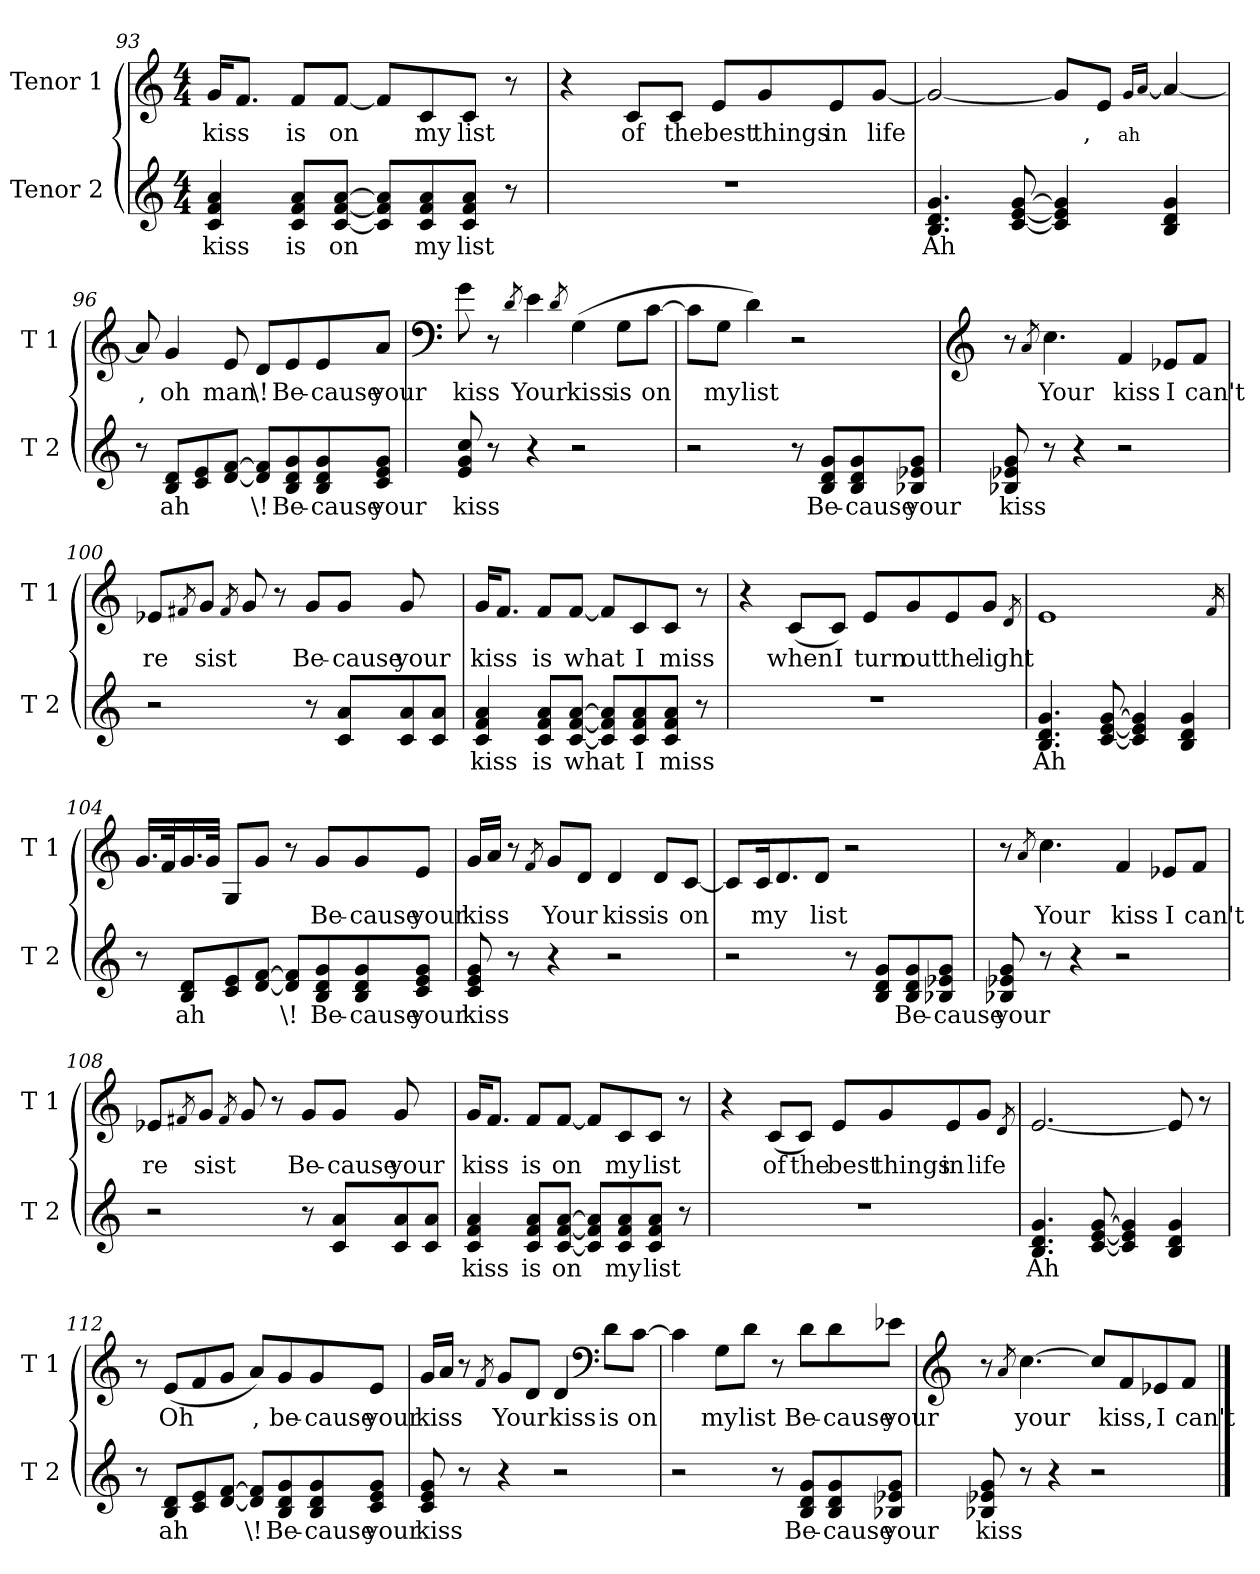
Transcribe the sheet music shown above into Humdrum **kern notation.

**kern	**text	**kern	**text
*part2	*part2	*part1	*part1
*staff2	*staff2	*staff1	*staff1
*I"Tenor 2	*	*I"Tenor 1	*
*I'T 2	*	*I'T 1	*
*clefG2	*	*clefG2	*
*k[]	*	*k[]	*
*C:	*	*C:	*
*M4/4	*	*M4/4	*
=93	=93	=93	=93
!	!LO:LY:b	!	!LO:LY:b
4c/ 4f/ 4a/	kiss	16g/KL	kiss
.	.	8.f/J	.
!	!LO:LY:b	!	!LO:LY:b
8c/ 8f/ 8a/L	is	8f/L	is
!	!LO:LY:b	!	!LO:LY:b
[8c/ [8f/ [8a/J	on	[8f/J	on
8c/] 8f/] 8a/]L	.	8f/L]	.
!	!LO:LY:b	!	!LO:LY:b
8c/ 8f/ 8a/	my	8c/	my
!	!LO:LY:b	!	!LO:LY:b
8c/ 8f/ 8a/J	list	8c/J	list
!	!LO:LY:b	!	!LO:LY:b
8r	,	8r	,
=94	=94	=94	=94
1r	.	4r	.
!	!	!	!LO:LY:b
.	.	8c/L	of
!	!	!	!LO:LY:b
.	.	8c/J	the
!	!	!	!LO:LY:b
.	.	8e/L	best
!	!	!	!LO:LY:b
.	.	8g/	things
!	!	!	!LO:LY:b
.	.	8e/	in
!	!	!	!LO:LY:b
.	.	[8g/J	life
!!LO:PB:g=z
=95	=95	=95	=95
!	!LO:LY:b	!	!
4.B/ 4.d/ 4.g/	Ah	2g/_	.
[8c/ [8e/ [8g/	.	.	.
4c/] 4e/] 4g/]	.	8g/L]	.
!	!	!	!LO:LY:b
.	.	8e/J	,
!	!	!	!LO:LY:b
.	.	16qg/LL	ah
.	.	[16qa/JJ	.
4B/ 4d/ 4g/	.	4a/_	.
=96	=96	=96	=96
!	!LO:LY:b	!	!LO:LY:b
8r	,	8a/]	,
!	!LO:LY:b	!	!LO:LY:b
8B/ 8d/L	ah	4g/	oh
8c/ 8e/	.	.	.
!	!	!	!LO:LY:b
[8d/ [8f/J	.	8e/	man
!	!LO:LY:b	!	!LO:LY:b
8d/] 8f/]L	\!	8d/L	\!
!	!LO:LY:b	!	!LO:LY:b
8B/ 8d/ 8g/	Be-	8e/	Be-
!	!LO:LY:b	!	!LO:LY:b
8B/ 8d/ 8g/	-cause	8e/	-cause
!	!LO:LY:b	!	!LO:LY:b
8c/ 8e/ 8g/J	your	8a/J	your
=97	=97	=97	=97
*	*	*clefF4	*
!	!LO:LY:b	!	!LO:LY:b
8e/ 8g/ 8cc/	kiss	8g\	kiss
!	!LO:LY:b	!	!LO:LY:b
8r	\!	8r	\!
.	.	8qd/	.
!	!	!	!LO:LY:b
4r	.	4e\	Your
.	.	8qd/	.
!	!	!	!LO:LY:b
2r	.	(>4G\	kiss
!	!	!	!LO:LY:b
.	.	8G\L	is
!	!	!	!LO:LY:b
.	.	[8c\J	on
!!LO:LB:g=z
=98	=98	=98	=98
2r	.	8c\L]	.
!	!	!	!LO:LY:b
.	.	8G\J	my
!	!	!	!LO:LY:b
.	.	4d\)	list
!	!	!	!LO:LY:b
8r	.	2r	\!
!	!LO:LY:b	!	!
8B/ 8d/ 8g/L	Be-	.	.
!	!LO:LY:b	!	!
8B/ 8d/ 8g/	-cause	.	.
!	!LO:LY:b	!	!
8B-X/ 8e-X/ 8g/J	your	.	.
=99	=99	=99	=99
*	*	*clefG2	*
!	!LO:LY:b	!	!
8B-X/ 8e-X/ 8g/	kiss	8r	.
.	.	8qa/	.
!	!LO:LY:b	!	!LO:LY:b
8r	\!	4.cc\	Your
4r	.	.	.
!	!	!	!LO:LY:b
2r	.	4f/	kiss
!	!	!	!LO:LY:b
.	.	8e-X/L	I
!	!	!	!LO:LY:b
.	.	8f/J	can't
=100	=100	=100	=100
!	!	!	!LO:LY:b
2r	.	8e-X/L	re
.	.	8qf#X/	.
!	!	!	!LO:LY:b
.	.	8g/J	sist
.	.	8qf#/	.
.	.	8g/	.
!	!	!	!LO:LY:b
.	.	8r	\!
!	!	!	!LO:LY:b
8r	.	8g/L	Be-
!	!	!	!LO:LY:b
8c/ 8a/L	.	8g/J	-cause
!	!	!	!LO:LY:b
8c/ 8a/	.	8g/	your
8c/ 8a/J	.	8ryy	.
!!LO:LB:g=z
=101	=101	=101	=101
!	!LO:LY:b	!	!LO:LY:b
4c/ 4f/ 4a/	kiss	16g/KL	kiss
.	.	8.f/J	.
!	!LO:LY:b	!	!LO:LY:b
8c/ 8f/ 8a/L	is	8f/L	is
!	!LO:LY:b	!	!LO:LY:b
[8c/ [8f/ [8a/J	what	[8f/J	what
8c/] 8f/] 8a/]L	.	8f/L]	.
!	!LO:LY:b	!	!LO:LY:b
8c/ 8f/ 8a/	I	8c/	I
!	!LO:LY:b	!	!LO:LY:b
8c/ 8f/ 8a/J	miss	8c/J	miss
!	!LO:LY:b	!	!LO:LY:b
8r	,	8r	,
=102	=102	=102	=102
1r	.	4r	.
!	!	!	!LO:LY:b
.	.	(<8c/L	when
!	!	!	!LO:LY:b
.	.	8c/J)	I
!	!	!	!LO:LY:b
.	.	8e/L	turn
!	!	!	!LO:LY:b
.	.	8g/	out
!	!	!	!LO:LY:b
.	.	8e/	the
!	!	!	!LO:LY:b
.	.	8g/J	light
.	.	8qd/	.
=103	=103	=103	=103
!	!LO:LY:b	!	!
4.B/ 4.d/ 4.g/	Ah	1e	.
[8c/ [8e/ [8g/	.	.	.
4c/] 4e/] 4g/]	.	.	.
4B/ 4d/ 4g/	.	.	.
.	.	16qf/	.
=104	=104	=104	=104
!	!LO:LY:b	!	!
8r	,	16.g/LL	.
.	.	32f/k	.
!	!LO:LY:b	!	!
8B/ 8d/L	ah	16.g/	.
.	.	32g/JJk	.
8c/ 8e/	.	8G/L	.
[8d/ [8f/J	.	8g/J	.
!	!LO:LY:b	!	!LO:LY:b
8d/] 8f/]L	\!	8r	\!
!	!LO:LY:b	!	!LO:LY:b
8B/ 8d/ 8g/	Be-	8g/L	Be-
!	!LO:LY:b	!	!LO:LY:b
8B/ 8d/ 8g/	-cause	8g/	-cause
!	!LO:LY:b	!	!LO:LY:b
8c/ 8e/ 8g/J	your	8e/J	your
!!LO:LB:g=z
=105	=105	=105	=105
!	!LO:LY:b	!	!LO:LY:b
8c/ 8e/ 8g/	kiss	16g/LL	kiss
.	.	16a/JJ	.
!	!LO:LY:b	!	!LO:LY:b
8r	\!	8r	\!
.	.	8qf/	.
!	!	!	!LO:LY:b
4r	.	8g/L	Your
.	.	8d/J	.
!	!	!	!LO:LY:b
2r	.	4d/	kiss
!	!	!	!LO:LY:b
.	.	8d/L	is
!	!	!	!LO:LY:b
.	.	[8c/J	on
=106	=106	=106	=106
2r	.	8c/L]	.
!	!	!	!LO:LY:b
.	.	16c/k	my
.	.	8.d/	.
!	!	!	!LO:LY:b
.	.	8d/J	list
!	!	!	!LO:LY:b
8r	.	2r	\!
8B/ 8d/ 8g/L	.	.	.
!	!LO:LY:b	!	!
8B/ 8d/ 8g/	Be-	.	.
!	!LO:LY:b	!	!
8B-X/ 8e-X/ 8g/J	-cause	.	.
=107	=107	=107	=107
!	!LO:LY:b	!	!
8B-X/ 8e-X/ 8g/	your	8r	.
.	.	8qa/	.
!	!LO:LY:b	!	!LO:LY:b
8r	kiss	4.cc\	Your
!	!LO:LY:b	!	!
4r	\!	.	.
!	!	!	!LO:LY:b
2r	.	4f/	kiss
!	!	!	!LO:LY:b
.	.	8e-X/L	I
!	!	!	!LO:LY:b
.	.	8f/J	can't
!!LO:LB:g=z
=108	=108	=108	=108
!	!	!	!LO:LY:b
2r	.	8e-X/L	re
.	.	8qf#X/	.
!	!	!	!LO:LY:b
.	.	8g/J	sist
.	.	8qf#/	.
.	.	8g/	.
!	!	!	!LO:LY:b
.	.	8r	\!
!	!	!	!LO:LY:b
8r	.	8g/L	Be-
!	!	!	!LO:LY:b
8c/ 8a/L	.	8g/J	-cause
!	!	!	!LO:LY:b
8c/ 8a/	.	8g/	your
8c/ 8a/J	.	8ryy	.
=109	=109	=109	=109
!	!LO:LY:b	!	!LO:LY:b
4c/ 4f/ 4a/	kiss	16g/KL	kiss
.	.	8.f/J	.
!	!LO:LY:b	!	!LO:LY:b
8c/ 8f/ 8a/L	is	8f/L	is
!	!LO:LY:b	!	!LO:LY:b
[8c/ [8f/ [8a/J	on	[8f/J	on
8c/] 8f/] 8a/]L	.	8f/L]	.
!	!LO:LY:b	!	!LO:LY:b
8c/ 8f/ 8a/	my	8c/	my
!	!LO:LY:b	!	!LO:LY:b
8c/ 8f/ 8a/J	list	8c/J	list
!	!LO:LY:b	!	!LO:LY:b
8r	,	8r	,
=110	=110	=110	=110
1r	.	4r	.
!	!	!	!LO:LY:b
.	.	(<8c/L	of
!	!	!	!LO:LY:b
.	.	8c/J)	the
!	!	!	!LO:LY:b
.	.	8e/L	best
!	!	!	!LO:LY:b
.	.	8g/	things
!	!	!	!LO:LY:b
.	.	8e/	in
!	!	!	!LO:LY:b
.	.	8g/J	life
.	.	8qd/	.
=111	=111	=111	=111
!	!LO:LY:b	!	!
4.B/ 4.d/ 4.g/	Ah	[2.e/	.
[8c/ [8e/ [8g/	.	.	.
4c/] 4e/] 4g/]	.	.	.
4B/ 4d/ 4g/	.	8e/]	.
.	.	8r	.
!!LO:LB:g=z
=112	=112	=112	=112
!	!LO:LY:b	!	!
8r	,	8r	.
!	!LO:LY:b	!	!LO:LY:b
8B/ 8d/L	ah	(<8e/L	Oh
8c/ 8e/	.	8f/	.
[8d/ [8f/J	.	8g/J	.
!	!LO:LY:b	!	!LO:LY:b
8d/] 8f/]L	\!	8a/L)	,
!	!LO:LY:b	!	!LO:LY:b
8B/ 8d/ 8g/	Be-	8g/	be-
!	!LO:LY:b	!	!LO:LY:b
8B/ 8d/ 8g/	-cause	8g/	-cause
!	!LO:LY:b	!	!LO:LY:b
8c/ 8e/ 8g/J	your	8e/J	your
=113	=113	=113	=113
!	!LO:LY:b	!	!LO:LY:b
8c/ 8e/ 8g/	kiss	16g/LL	kiss
.	.	16a/JJ	.
!	!LO:LY:b	!	!LO:LY:b
8r	\!	8r	\!
.	.	8qf/	.
!	!	!	!LO:LY:b
4r	.	8g/L	Your
.	.	8d/J	.
!	!	!	!LO:LY:b
2r	.	4d/	kiss
*	*	*clefF4	*
!	!	!	!LO:LY:b
.	.	8d\L	is
!	!	!	!LO:LY:b
.	.	[8c\J	on
!!LO:LB:g=z
=114	=114	=114	=114
2r	.	4c\]	.
!	!	!	!LO:LY:b
.	.	8G\L	my
!	!	!	!LO:LY:b
.	.	8d\J	list
!	!	!	!LO:LY:b
8r	.	8r	\!
!	!LO:LY:b	!	!LO:LY:b
8B/ 8d/ 8g/L	Be-	8d\L	Be-
!	!LO:LY:b	!	!LO:LY:b
8B/ 8d/ 8g/	-cause	8d\	-cause
!	!LO:LY:b	!	!LO:LY:b
8B-X/ 8e-X/ 8g/J	your	8e-X\J	your
=115	=115	=115	=115
*	*	*clefG2	*
!	!LO:LY:b	!	!
8B-X/ 8e-X/ 8g/	kiss	8r	.
.	.	8qa/	.
!	!LO:LY:b	!	!LO:LY:b
8r	\!	[4.cc\	your
4r	.	.	.
2r	.	8cc/L]	.
!	!	!	!LO:LY:b
.	.	8f/	kiss,
!	!	!	!LO:LY:b
.	.	8e-X/	I
!	!	!	!LO:LY:b
.	.	8f/J	can't
==	==	==	==
*-	*-	*-	*-
